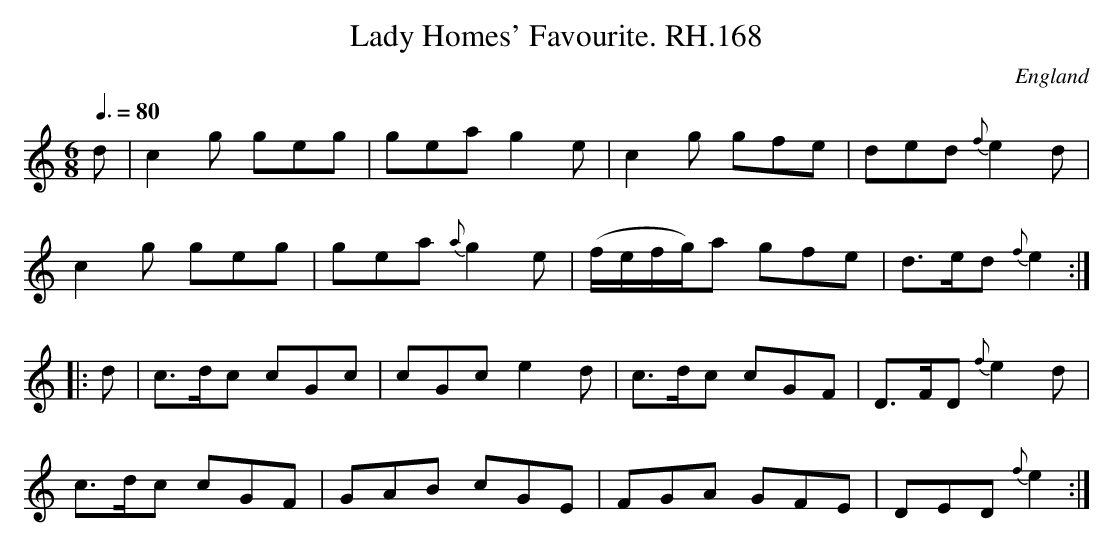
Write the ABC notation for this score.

X:1
T:Lady Homes' Favourite. RH.168
O:England
M:6/8
L:1/8
Q:3/8=80
K:C
d|c2g geg|gea g2e|\
c2g gfe|ded {f}e2d|
c2g geg|gea {a}g2e|\
(f/e/f/g/)a gfe|d>ed {f}e2:|
|:d|c>dc cGc|cGc e2d|\
c>dc cGF|D>FD {f}e2d|
c>dc cGF|GAB cGE|\
FGA GFE|DED {f}e2:|
